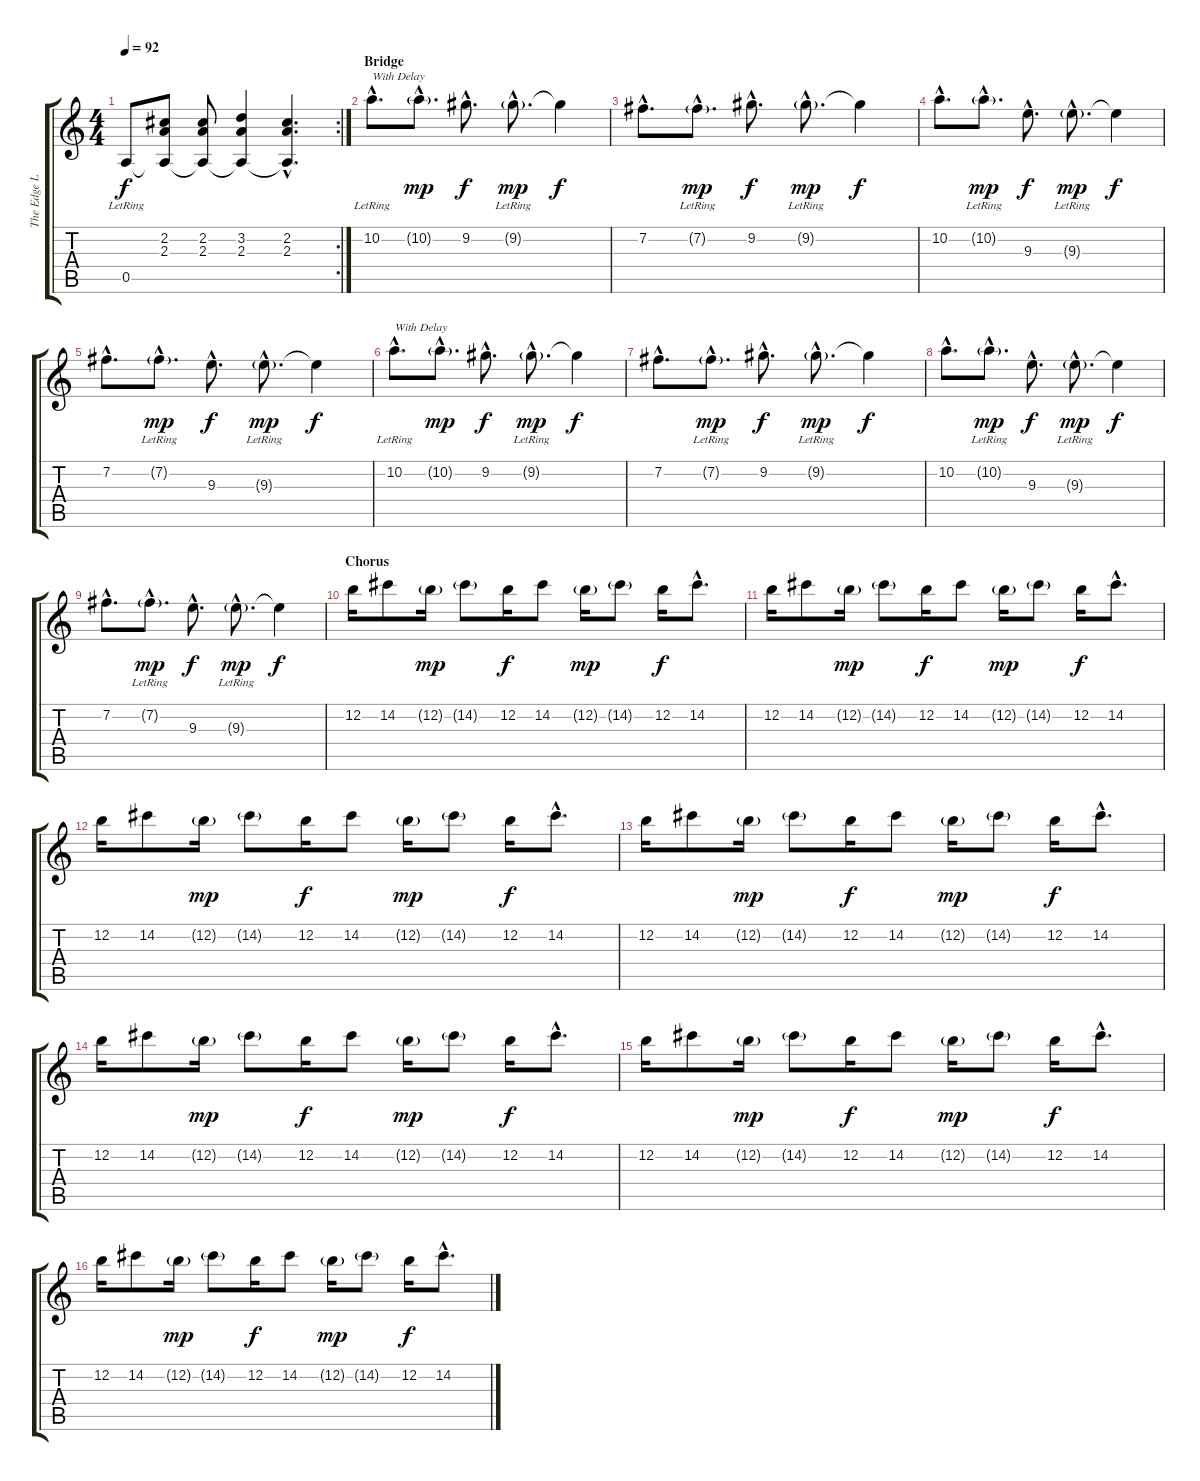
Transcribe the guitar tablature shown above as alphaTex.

\track ("The Edge Lead Clean" "The Edge L") {instrument electricguitarjazz}
\staff {score tabs}
\tuning (E4 B3 G3 D3 A2 E2) {hide}
\rc 2
\ts (4 4)
\tempo 92
\clef g2
\ks c
0.5{lr}.8{dy f} (2.2 2.3 0.5{t}).8 (2.2 2.3 0.5{t}).8 (3.2 2.3 0.5{t}).4 (2.2{hac} 2.3{hac} 0.5{hac t}).4{d} |
\section ("" "Bridge")
10.2{hac lr}.8{d txt "With Delay"} 10.2{g hac}.8{d dy mp} 9.2{hac}.8{d dy f} 9.2{g hac lr}.8{d dy mp} 9.2{t}.4{dy f} |
7.2{hac}.8{d} 7.2{g hac lr}.8{d dy mp} 9.2{hac}.8{d dy f} 9.2{g hac lr}.8{d dy mp} 9.2{t}.4{dy f} |
10.2{hac}.8{d} 10.2{g hac lr}.8{d dy mp} 9.3{hac}.8{d dy f} 9.3{g hac lr}.8{d dy mp} 9.3{t}.4{dy f} |
7.2{hac}.8{d} 7.2{g hac lr}.8{d dy mp} 9.3{hac}.8{d dy f} 9.3{g hac lr}.8{d dy mp} 9.3{t}.4{dy f} |
10.2{hac lr}.8{d txt "With Delay"} 10.2{g hac}.8{d dy mp} 9.2{hac}.8{d dy f} 9.2{g hac lr}.8{d dy mp} 9.2{t}.4{dy f} |
7.2{hac}.8{d} 7.2{g hac lr}.8{d dy mp} 9.2{hac}.8{d dy f} 9.2{g hac lr}.8{d dy mp} 9.2{t}.4{dy f} |
10.2{hac}.8{d} 10.2{g hac lr}.8{d dy mp} 9.3{hac}.8{d dy f} 9.3{g hac lr}.8{d dy mp} 9.3{t}.4{dy f} |
7.2{hac}.8{d} 7.2{g hac lr}.8{d dy mp} 9.3{hac}.8{d dy f} 9.3{g hac lr}.8{d dy mp} 9.3{t}.4{dy f} |
\section ("" "Chorus")
12.2.16 14.2.8 12.2{g}.16{dy mp} 14.2{g}.8 12.2.16{dy f} 14.2.8 12.2{g}.16{dy mp} 14.2{g}.8 12.2.16{dy f} 14.2{hac}.8{d} |
12.2.16 14.2.8 12.2{g}.16{dy mp} 14.2{g}.8 12.2.16{dy f} 14.2.8 12.2{g}.16{dy mp} 14.2{g}.8 12.2.16{dy f} 14.2{hac}.8{d} |
12.2.16 14.2.8 12.2{g}.16{dy mp} 14.2{g}.8 12.2.16{dy f} 14.2.8 12.2{g}.16{dy mp} 14.2{g}.8 12.2.16{dy f} 14.2{hac}.8{d} |
12.2.16 14.2.8 12.2{g}.16{dy mp} 14.2{g}.8 12.2.16{dy f} 14.2.8 12.2{g}.16{dy mp} 14.2{g}.8 12.2.16{dy f} 14.2{hac}.8{d} |
12.2.16 14.2.8 12.2{g}.16{dy mp} 14.2{g}.8 12.2.16{dy f} 14.2.8 12.2{g}.16{dy mp} 14.2{g}.8 12.2.16{dy f} 14.2{hac}.8{d} |
12.2.16 14.2.8 12.2{g}.16{dy mp} 14.2{g}.8 12.2.16{dy f} 14.2.8 12.2{g}.16{dy mp} 14.2{g}.8 12.2.16{dy f} 14.2{hac}.8{d} |
12.2.16 14.2.8 12.2{g}.16{dy mp} 14.2{g}.8 12.2.16{dy f} 14.2.8 12.2{g}.16{dy mp} 14.2{g}.8 12.2.16{dy f} 14.2{hac}.8{d}
